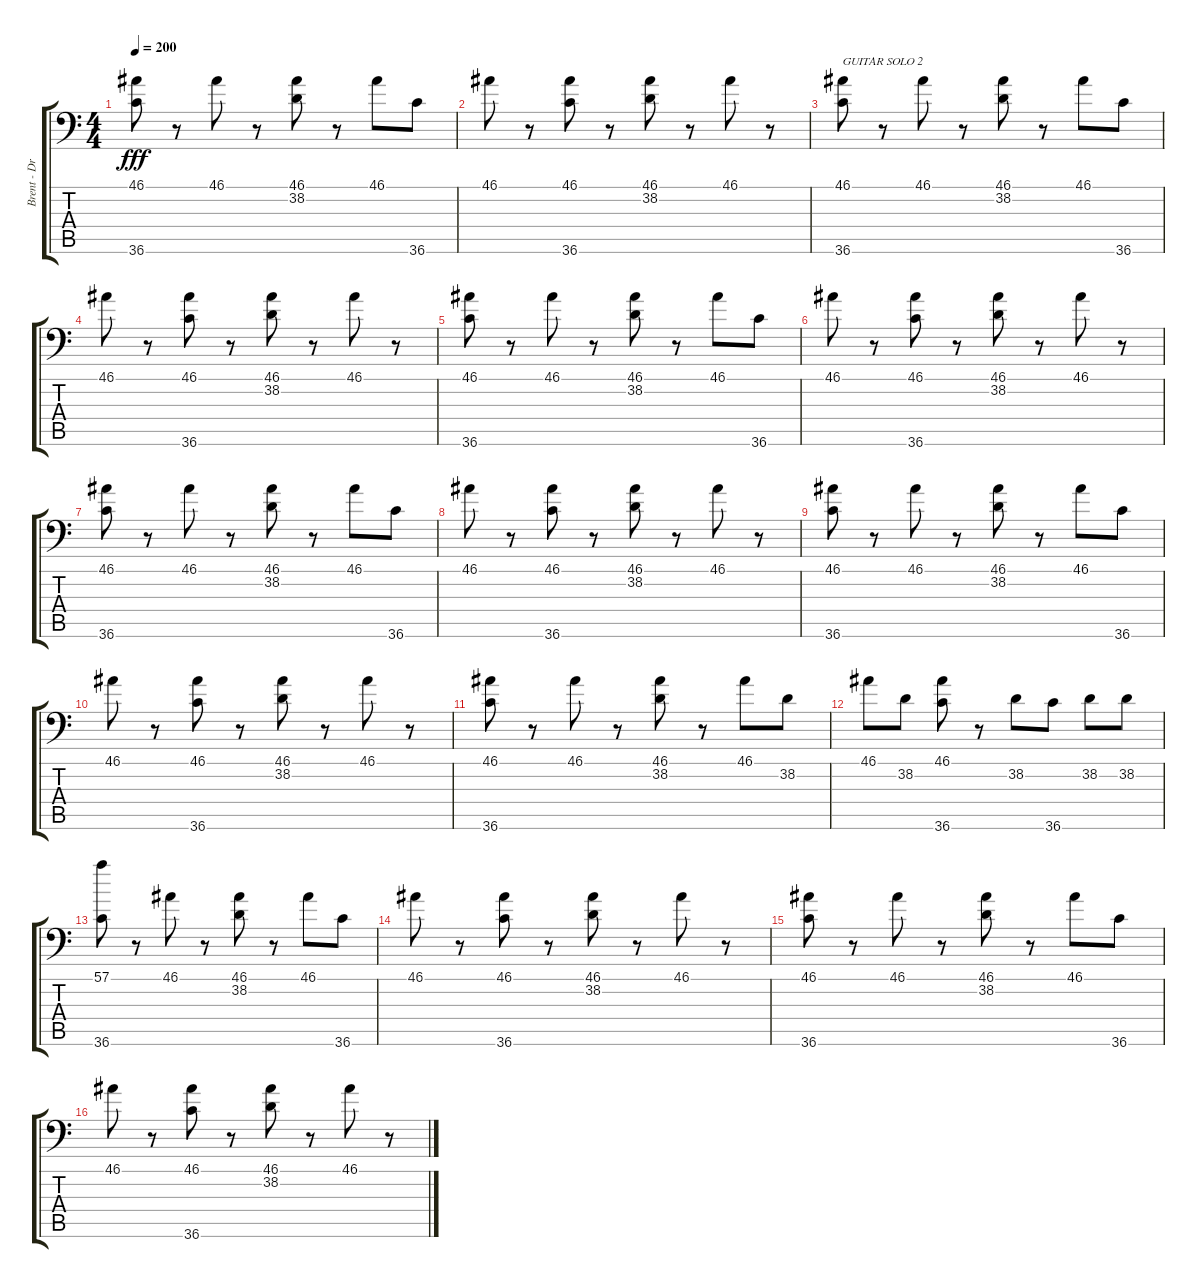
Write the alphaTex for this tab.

\track ("Brent - Drums" "Brent - Dr") {instrument acousticgrandpiano}
\staff {score tabs}
\tuning (C-1 C-1 C-1 C-1 C-1 C-1) {hide}
\ts (4 4)
\tempo 200
\clef f4
\ks c
(46.1 36.6).8{dy fff} r.8 46.1.8 r.8 (46.1 38.2).8 r.8 46.1.8 36.6.8 |
46.1.8 r.8 (46.1 36.6).8 r.8 (46.1 38.2).8 r.8 46.1.8 r.8 |
(46.1 36.6).8{txt "GUITAR SOLO 2"} r.8 46.1.8 r.8 (46.1 38.2).8 r.8 46.1.8 36.6.8 |
46.1.8 r.8 (46.1 36.6).8 r.8 (46.1 38.2).8 r.8 46.1.8 r.8 |
(46.1 36.6).8 r.8 46.1.8 r.8 (46.1 38.2).8 r.8 46.1.8 36.6.8 |
46.1.8 r.8 (46.1 36.6).8 r.8 (46.1 38.2).8 r.8 46.1.8 r.8 |
(46.1 36.6).8 r.8 46.1.8 r.8 (46.1 38.2).8 r.8 46.1.8 36.6.8 |
46.1.8 r.8 (46.1 36.6).8 r.8 (46.1 38.2).8 r.8 46.1.8 r.8 |
(46.1 36.6).8 r.8 46.1.8 r.8 (46.1 38.2).8 r.8 46.1.8 36.6.8 |
46.1.8 r.8 (46.1 36.6).8 r.8 (46.1 38.2).8 r.8 46.1.8 r.8 |
(46.1 36.6).8 r.8 46.1.8 r.8 (46.1 38.2).8 r.8 46.1.8 38.2.8 |
46.1.8 38.2.8 (46.1 36.6).8 r.8 38.2.8 36.6.8 38.2.8 38.2.8 |
(57.1 36.6).8 r.8 46.1.8 r.8 (46.1 38.2).8 r.8 46.1.8 36.6.8 |
46.1.8 r.8 (46.1 36.6).8 r.8 (46.1 38.2).8 r.8 46.1.8 r.8 |
(46.1 36.6).8 r.8 46.1.8 r.8 (46.1 38.2).8 r.8 46.1.8 36.6.8 |
46.1.8 r.8 (46.1 36.6).8 r.8 (46.1 38.2).8 r.8 46.1.8 r.8
